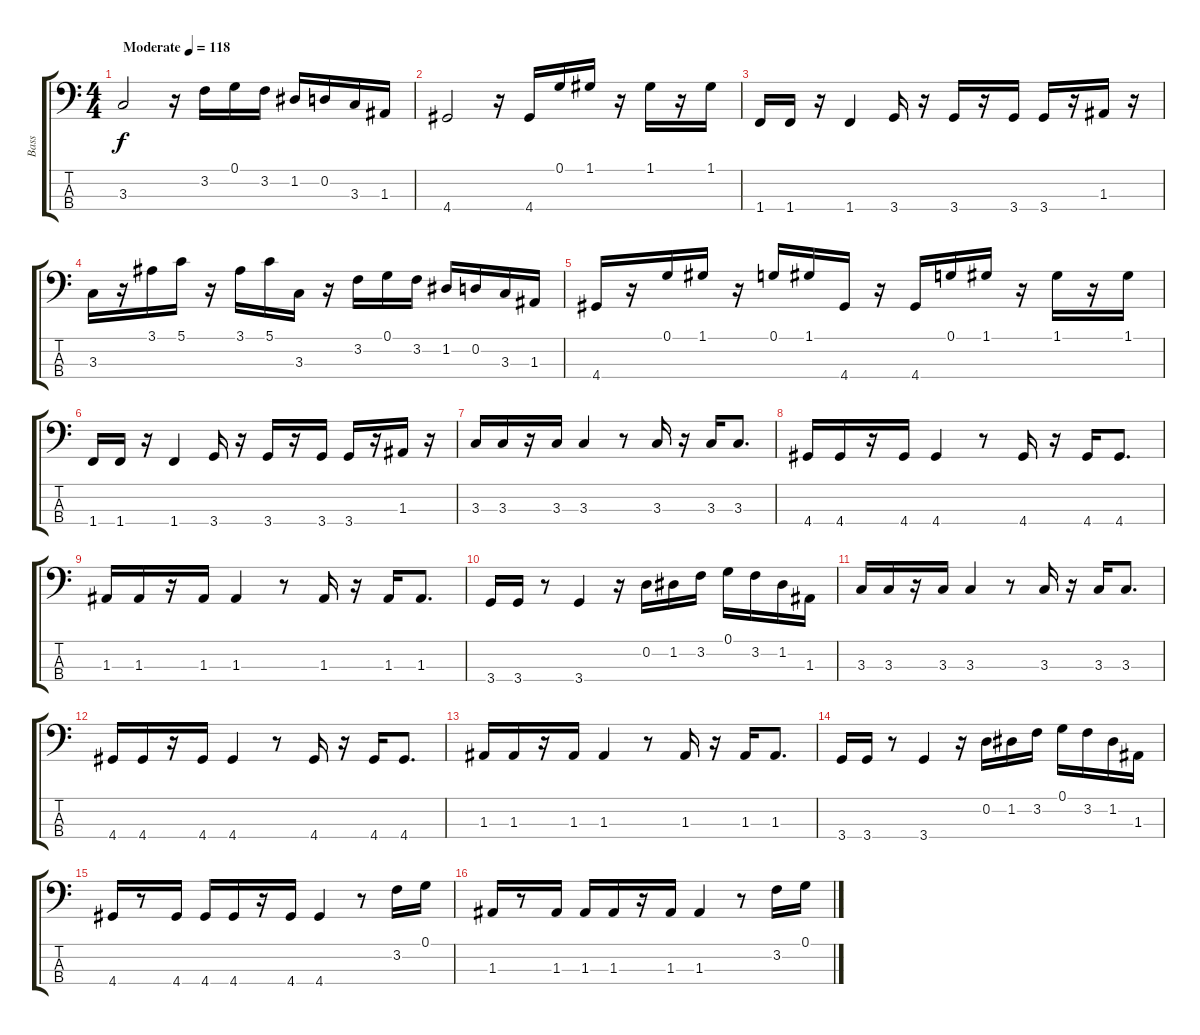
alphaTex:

\track ("Bass" "Bass") {instrument electricbasspick}
\staff {score tabs}
\tuning (G2 D2 A1 E1) {hide}
\ts (4 4)
\tempo (118 "Moderate")
\clef f4
\ks c
3.3.2{dy f instrument electricbasspick} r.16 3.2.16 0.1.16 3.2.16 1.2.16 0.2.16 3.3.16 1.3.16 |
4.4.2 r.16 4.4.16 0.1.16 1.1.16 r.16 1.1.16 r.16 1.1.16 |
1.4.16 1.4.16 r.16 1.4.4 3.4.16 r.16 3.4.16 r.16 3.4.16 3.4.16 r.16 1.3.16 r.16 |
3.3.16 r.16 3.1.16 5.1.16 r.16 3.1.16 5.1.16 3.3.16 r.16 3.2.16 0.1.16 3.2.16 1.2.16 0.2.16 3.3.16 1.3.16 |
4.4.16 r.16 0.1.16 1.1.16 r.16 0.1.16 1.1.16 4.4.16 r.16 4.4.16 0.1.16 1.1.16 r.16 1.1.16 r.16 1.1.16 |
1.4.16 1.4.16 r.16 1.4.4 3.4.16 r.16 3.4.16 r.16 3.4.16 3.4.16 r.16 1.3.16 r.16 |
3.3.16 3.3.16 r.16 3.3.16 3.3.4 r.8 3.3.16 r.16 3.3.16 3.3.8{d} |
4.4.16 4.4.16 r.16 4.4.16 4.4.4 r.8 4.4.16 r.16 4.4.16 4.4.8{d} |
1.3.16 1.3.16 r.16 1.3.16 1.3.4 r.8 1.3.16 r.16 1.3.16 1.3.8{d} |
3.4.16 3.4.16 r.8 3.4.4 r.16 0.2.16 1.2.16 3.2.16 0.1.16 3.2.16 1.2.16 1.3.16 |
3.3.16 3.3.16 r.16 3.3.16 3.3.4 r.8 3.3.16 r.16 3.3.16 3.3.8{d} |
4.4.16 4.4.16 r.16 4.4.16 4.4.4 r.8 4.4.16 r.16 4.4.16 4.4.8{d} |
1.3.16 1.3.16 r.16 1.3.16 1.3.4 r.8 1.3.16 r.16 1.3.16 1.3.8{d} |
3.4.16 3.4.16 r.8 3.4.4 r.16 0.2.16 1.2.16 3.2.16 0.1.16 3.2.16 1.2.16 1.3.16 |
4.4.16 r.8 4.4.16 4.4.16 4.4.16 r.16 4.4.16 4.4.4 r.8 3.2.16 0.1.16 |
1.3.16 r.8 1.3.16 1.3.16 1.3.16 r.16 1.3.16 1.3.4 r.8 3.2.16 0.1.16
